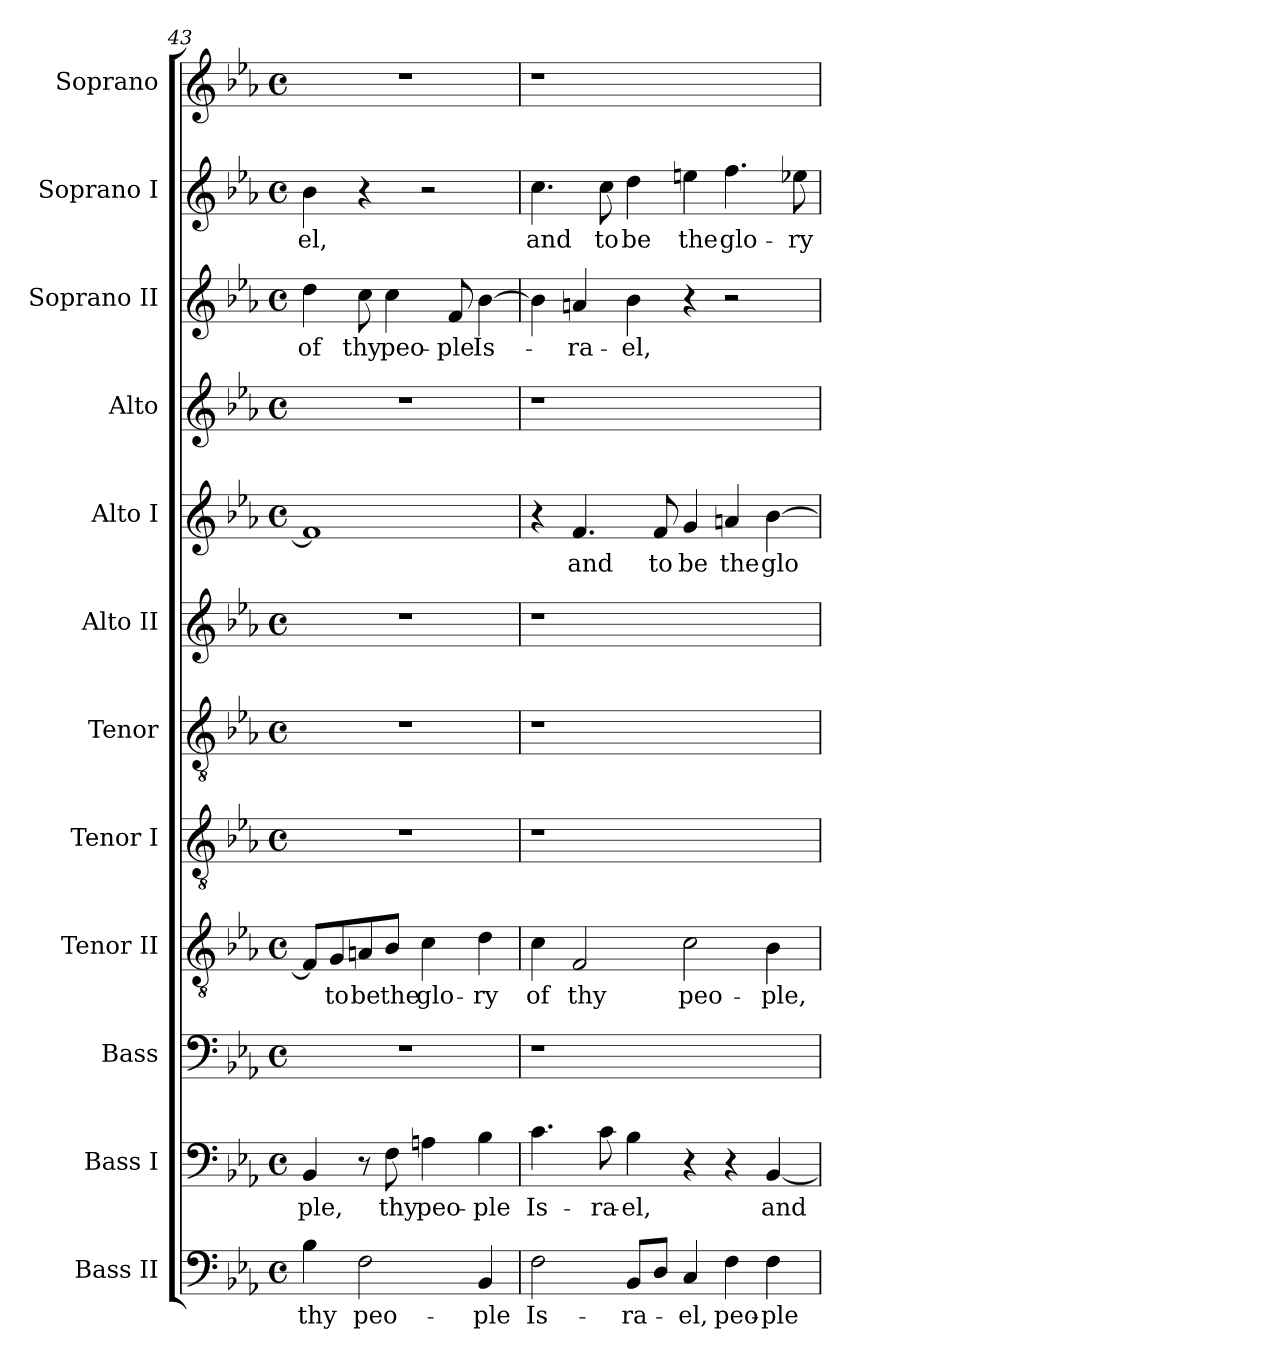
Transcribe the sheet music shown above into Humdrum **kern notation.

**kern	**text	**kern	**text	**kern	**kern	**text	**kern	**kern	**kern	**kern	**text	**kern	**kern	**text	**kern	**text	**kern
*part12	*part12	*part11	*part11	*part10	*part9	*part9	*part8	*part7	*part6	*part5	*part5	*part4	*part3	*part3	*part2	*part2	*part1
*staff12	*staff12	*staff11	*staff11	*staff10	*staff9	*staff9	*staff8	*staff7	*staff6	*staff5	*staff5	*staff4	*staff3	*staff3	*staff2	*staff2	*staff1
*I"Bass II	*	*I"Bass I	*	*I"Bass	*I"Tenor II	*	*I"Tenor I	*I"Tenor	*I"Alto II	*I"Alto I	*	*I"Alto	*I"Soprano II	*	*I"Soprano I	*	*I"Soprano
*I'BII	*	*I'BI	*	*I'B	*I'TII	*	*I'TI	*I'T	*I'AII	*I'AI	*	*I'A	*I'SII	*	*I'SI	*	*I'S
*clefF4	*	*clefF4	*	*clefF4	*clefGv2	*	*clefGv2	*clefGv2	*clefG2	*clefG2	*	*clefG2	*clefG2	*	*clefG2	*	*clefG2
*ITrd7c12	*	*	*	*ITrd7c12	*ITrd7c12	*	*ITrd7c12	*ITrd7c12	*	*	*	*	*	*	*	*	*
*k[b-e-a-]	*	*k[b-e-a-]	*	*k[b-e-a-]	*k[b-e-a-]	*	*k[b-e-a-]	*k[b-e-a-]	*k[b-e-a-]	*k[b-e-a-]	*	*k[b-e-a-]	*k[b-e-a-]	*	*k[b-e-a-]	*	*k[b-e-a-]
*E-:	*	*E-:	*	*E-:	*E-:	*	*E-:	*E-:	*E-:	*E-:	*	*E-:	*E-:	*	*E-:	*	*E-:
*M4/4	*	*M4/4	*	*M4/4	*M4/4	*	*M4/4	*M4/4	*M4/4	*M4/4	*	*M4/4	*M4/4	*	*M4/4	*	*M4/4
*met(c)	*	*met(c)	*	*met(c)	*met(c)	*	*met(c)	*met(c)	*met(c)	*met(c)	*	*met(c)	*met(c)	*	*met(c)	*	*met(c)
=43	=43	=43	=43	=43	=43	=43	=43	=43	=43	=43	=43	=43	=43	=43	=43	=43	=43
!	!LO:LY:b:color=#000000	!	!	!	!	!	!	!	!	!	!	!	!	!	!	!	!
!	!	!	!LO:LY:b:color=#000000	!	!	!	!	!	!	!	!	!	!	!	!	!	!
!	!	!	!	!	!	!	!	!	!	!	!	!	!	!LO:LY:b:color=#000000	!	!	!
!	!	!	!	!	!	!	!	!	!	!	!	!	!	!	!	!LO:LY:b:color=#000000	!
4BB-i\	thy	4BB-i/	-ple,	1r	8FFi/L]	.	1r	1r	1r	1fi]	.	1r	4ddi\	of	4b-i\	-el,	1r
!	!	!	!	!	!	!LO:LY:b:color=#000000	!	!	!	!	!	!	!	!	!	!	!
.	.	.	.	.	8GGi/	to	.	.	.	.	.	.	.	.	.	.	.
!	!LO:LY:b:color=#000000	!	!	!	!	!	!	!	!	!	!	!	!	!	!	!	!
!	!	!	!	!	!	!LO:LY:b:color=#000000	!	!	!	!	!	!	!	!	!	!	!
!	!	!	!	!	!	!	!	!	!	!	!	!	!	!LO:LY:b:color=#000000	!	!	!
2FFi\	peo-	8r	.	.	8AAni/	be	.	.	.	.	.	.	8cci\	thy	4r	.	.
!	!	!	!LO:LY:b:color=#000000	!	!	!	!	!	!	!	!	!	!	!	!	!	!
!	!	!	!	!	!	!LO:LY:b:color=#000000	!	!	!	!	!	!	!	!	!	!	!
!	!	!	!	!	!	!	!	!	!	!	!	!	!	!LO:LY:b:color=#000000	!	!	!
.	.	8Fi\	thy	.	8BB-i/J	the	.	.	.	.	.	.	4cci\	peo-	.	.	.
!	!	!	!LO:LY:b:color=#000000	!	!	!	!	!	!	!	!	!	!	!	!	!	!
!	!	!	!	!	!	!LO:LY:b:color=#000000	!	!	!	!	!	!	!	!	!	!	!
.	.	4Ani\	peo-	.	4Ci\	glo-	.	.	.	.	.	.	.	.	2r	.	.
!	!	!	!	!	!	!	!	!	!	!	!	!	!	!LO:LY:b:color=#000000	!	!	!
.	.	.	.	.	.	.	.	.	.	.	.	.	8fi/	-ple	.	.	.
!	!LO:LY:b:color=#000000	!	!	!	!	!	!	!	!	!	!	!	!	!	!	!	!
!	!	!	!LO:LY:b:color=#000000	!	!	!	!	!	!	!	!	!	!	!	!	!	!
!	!	!	!	!	!	!LO:LY:b:color=#000000	!	!	!	!	!	!	!	!	!	!	!
!	!	!	!	!	!	!	!	!	!	!	!	!	!	!LO:LY:b:color=#000000	!	!	!
4BBB-i/	-ple	4B-i\	-ple	.	4Di\	-ry	.	.	.	.	.	.	[>4b-i\	Is-	.	.	.
=44	=44	=44	=44	=44	=44	=44	=44	=44	=44	=44	=44	=44	=44	=44	=44	=44	=44
!	!LO:LY:b:color=#000000	!	!	!	!	!	!	!	!	!	!	!	!	!	!	!	!
!	!	!	!LO:LY:b:color=#000000	!LO:N:vis=1	!	!	!	!	!	!	!	!	!	!	!	!	!
!	!	!	!	!	!	!LO:LY:b:color=#000000	!LO:N:vis=1	!LO:N:vis=1	!LO:N:vis=1	!	!	!LO:N:vis=1	!	!	!	!	!
!	!	!	!	!	!	!	!	!	!	!	!	!	!	!	!	!LO:LY:b:color=#000000	!LO:N:vis=1
2FFi\	Is-	4.ci\	Is-	1r	4Ci\	of	1r	1r	1r	4r	.	1r	4b-i\]	.	4.cci\	and	1r
!	!	!	!	!	!	!LO:LY:b:color=#000000	!	!	!	!	!	!	!	!	!	!	!
!	!	!	!	!	!	!	!	!	!	!	!LO:LY:b:color=#000000	!	!	!	!	!	!
!	!	!	!	!	!	!	!	!	!	!	!	!	!	!LO:LY:b:color=#000000	!	!	!
.	.	.	.	.	2FFi/	thy	.	.	.	4.fi/	and	.	4ani/	-ra-	.	.	.
!	!	!	!LO:LY:b:color=#000000	!	!	!	!	!	!	!	!	!	!	!	!	!	!
!	!	!	!	!	!	!	!	!	!	!	!	!	!	!	!	!LO:LY:b:color=#000000	!
.	.	8ci\	-ra-	.	.	.	.	.	.	.	.	.	.	.	8cci\	to	.
!	!LO:LY:b:color=#000000	!	!	!	!	!	!	!	!	!	!	!	!	!	!	!	!
!	!	!	!LO:LY:b:color=#000000	!	!	!	!	!	!	!	!	!	!	!	!	!	!
!	!	!	!	!	!	!	!	!	!	!	!	!	!	!LO:LY:b:color=#000000	!	!	!
!	!	!	!	!	!	!	!	!	!	!	!	!	!	!	!	!LO:LY:b:color=#000000	!
8BBB-i/L	-ra-	4B-i\	-el,	.	.	.	.	.	.	.	.	.	4b-i\	-el,	4ddi\	be	.
!	!	!	!	!	!	!	!	!	!	!	!LO:LY:b:color=#000000	!	!	!	!	!	!
8DDi/J	.	.	.	.	.	.	.	.	.	8fi/	to	.	.	.	.	.	.
!	!LO:LY:b:color=#000000	!	!	!	!	!	!	!	!	!	!	!	!	!	!	!	!
!	!	!	!	!	!	!LO:LY:b:color=#000000	!	!	!	!	!	!	!	!	!	!	!
!	!	!	!	!	!	!	!	!	!	!	!LO:LY:b:color=#000000	!	!	!	!	!	!
!	!	!	!	!	!	!	!	!	!	!	!	!	!	!	!	!LO:LY:b:color=#000000	!
4CCi/	-el,	4r	.	.	2Ci\	peo-	.	.	.	4gi/	be	.	4r	.	4eeni\	the	.
!	!LO:LY:b:color=#000000	!	!	!	!	!	!	!	!	!	!	!	!	!	!	!	!
!	!	!	!	!	!	!	!	!	!	!	!LO:LY:b:color=#000000	!	!	!	!	!	!
!	!	!	!	!	!	!	!	!	!	!	!	!	!	!	!	!LO:LY:b:color=#000000	!
4FFi\	peo-	4r	.	2ryy	.	.	2ryy	2ryy	2ryy	4ani/	the	2ryy	2r	.	4.ffi\	glo-	2ryy
!	!LO:LY:b:color=#000000	!	!	!	!	!	!	!	!	!	!	!	!	!	!	!	!
!	!	!	!LO:LY:b:color=#000000	!	!	!	!	!	!	!	!	!	!	!	!	!	!
!	!	!	!	!	!	!LO:LY:b:color=#000000	!	!	!	!	!	!	!	!	!	!	!
!	!	!	!	!	!	!	!	!	!	!	!LO:LY:b:color=#000000	!	!	!	!	!	!
4FFi\	-ple	[<4BB-i/	and	.	4BB-i\	-ple,	.	.	.	[>4b-i\	glo-	.	.	.	.	.	.
!	!	!	!	!	!	!	!	!	!	!	!	!	!	!	!	!LO:LY:b:color=#000000	!
.	.	.	.	.	.	.	.	.	.	.	.	.	.	.	8ee-Xi\	-ry	.
=	=	=	=	=	=	=	=	=	=	=	=	=	=	=	=	=	=
*-	*-	*-	*-	*-	*-	*-	*-	*-	*-	*-	*-	*-	*-	*-	*-	*-	*-
